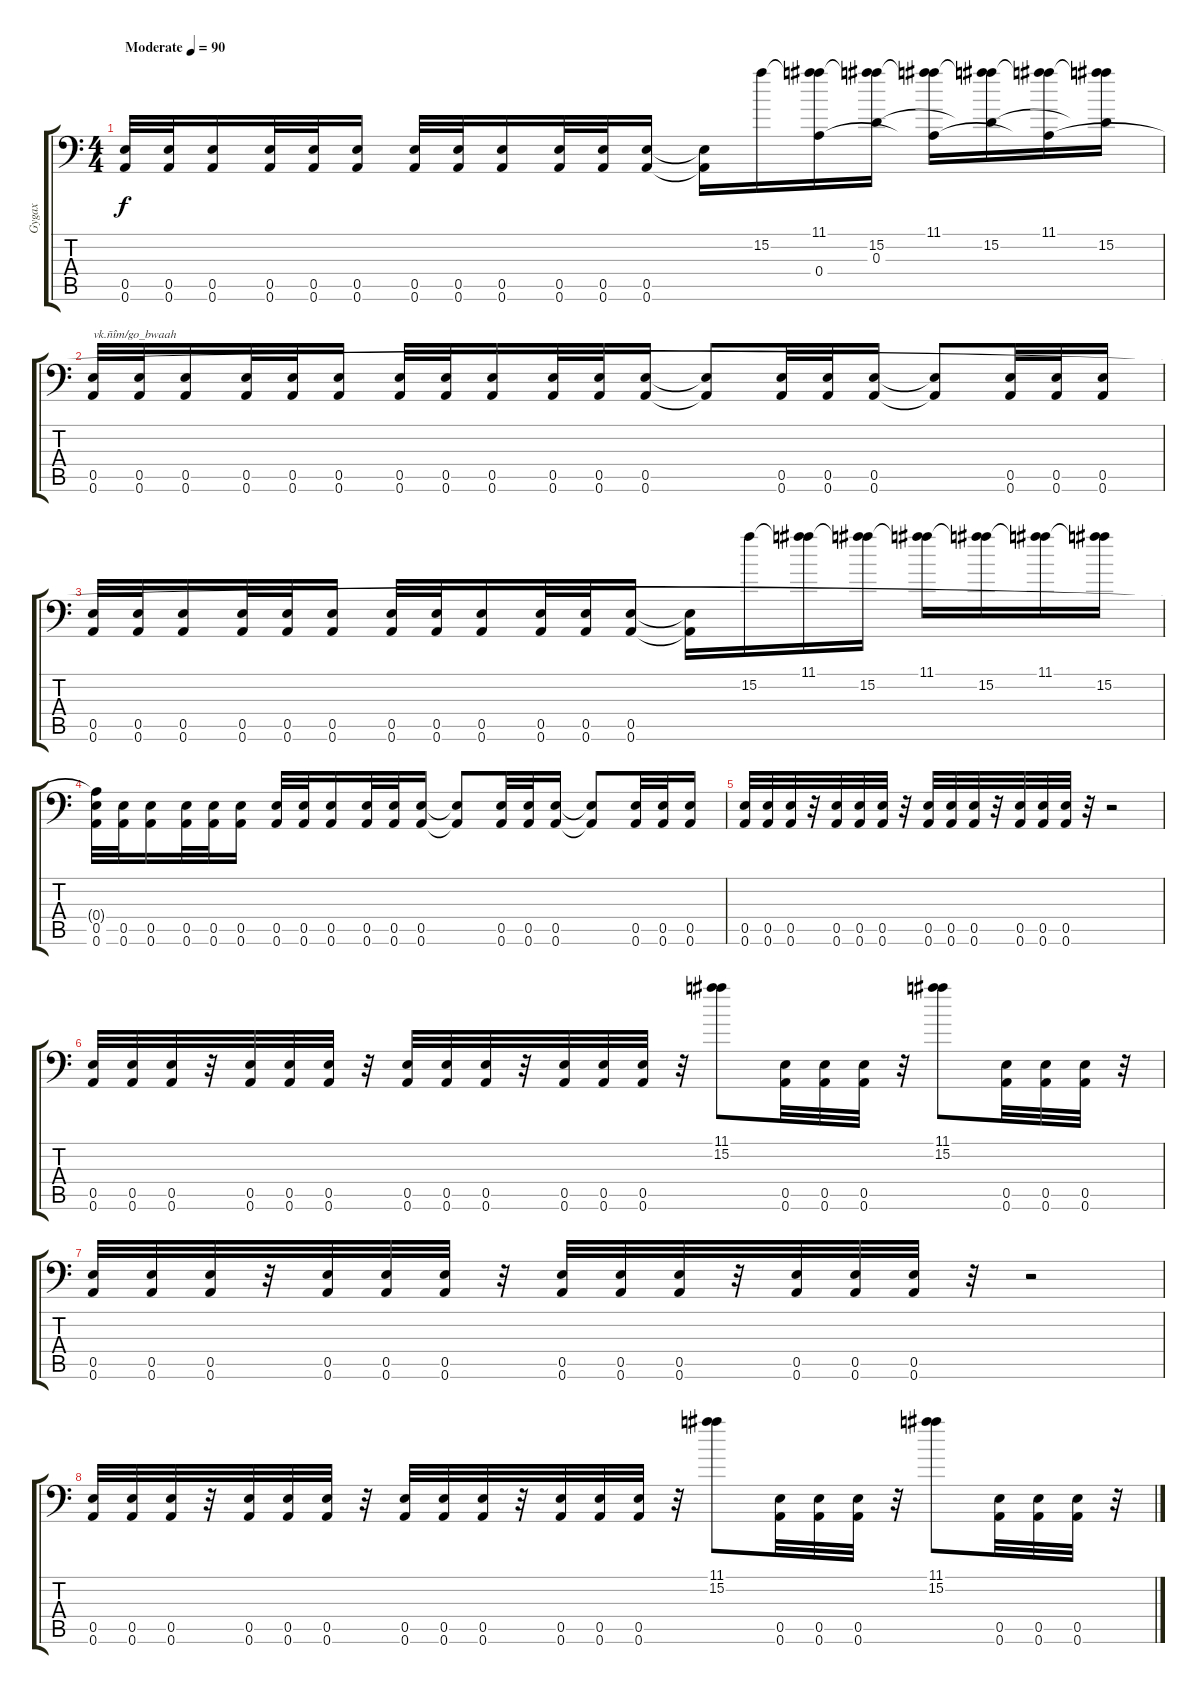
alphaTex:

\track ("Gygax" "Gygax") {instrument distortionguitar}
\staff {score tabs}
\tuning (B3 Gb3 D3 A2 E2 A1) {hide}
\ts (4 4)
\tempo (90 "Moderate")
\clef f4
\ks c
(0.5 0.6).32{dy f instrument distortionguitar} (0.5 0.6).32 (0.5 0.6).16 (0.5 0.6).32 (0.5 0.6).32 (0.5 0.6).16 (0.5 0.6).32 (0.5 0.6).32 (0.5 0.6).16 (0.5 0.6).32 (0.5 0.6).32 (0.5 0.6).16 (0.5{t} 0.6{t}).16 15.2.16 (11.1 15.2{t} 0.4).16 (11.1{t} 15.2 0.3).16 (11.1 15.2{t} 0.4{t}).16 (11.1{t} 15.2 0.3{t}).16 (11.1 15.2{t} 0.4{t}).16 (11.1{t} 15.2 0.3{t}).16 |
(0.5 0.6).32{txt "vk.ñîm/go_bwaah"} (0.5 0.6).32 (0.5 0.6).16 (0.5 0.6).32 (0.5 0.6).32 (0.5 0.6).16 (0.5 0.6).32 (0.5 0.6).32 (0.5 0.6).16 (0.5 0.6).32 (0.5 0.6).32 (0.5 0.6).16 (0.5{t} 0.6{t}).8 (0.5 0.6).32 (0.5 0.6).32 (0.5 0.6).16 (0.5{t} 0.6{t}).8 (0.5 0.6).32 (0.5 0.6).32 (0.5 0.6).16 |
(0.5 0.6).32 (0.5 0.6).32 (0.5 0.6).16 (0.5 0.6).32 (0.5 0.6).32 (0.5 0.6).16 (0.5 0.6).32 (0.5 0.6).32 (0.5 0.6).16 (0.5 0.6).32 (0.5 0.6).32 (0.5 0.6).16 (0.5{t} 0.6{t}).16 15.2.16 (11.1 15.2{t}).16 (11.1{t} 15.2).16 (11.1 15.2{t}).16 (11.1{t} 15.2).16 (11.1 15.2{t}).16 (11.1{t} 15.2).16 |
(0.4{t} 0.5 0.6).32 (0.5 0.6).32 (0.5 0.6).16 (0.5 0.6).32 (0.5 0.6).32 (0.5 0.6).16 (0.5 0.6).32 (0.5 0.6).32 (0.5 0.6).16 (0.5 0.6).32 (0.5 0.6).32 (0.5 0.6).16 (0.5{t} 0.6{t}).8 (0.5 0.6).32 (0.5 0.6).32 (0.5 0.6).16 (0.5{t} 0.6{t}).8 (0.5 0.6).32 (0.5 0.6).32 (0.5 0.6).16 |
(0.5 0.6).32 (0.5 0.6).32 (0.5 0.6).32 r.32 (0.5 0.6).32 (0.5 0.6).32 (0.5 0.6).32 r.32 (0.5 0.6).32 (0.5 0.6).32 (0.5 0.6).32 r.32 (0.5 0.6).32 (0.5 0.6).32 (0.5 0.6).32 r.32 r.2 |
(0.5 0.6).32 (0.5 0.6).32 (0.5 0.6).32 r.32 (0.5 0.6).32 (0.5 0.6).32 (0.5 0.6).32 r.32 (0.5 0.6).32 (0.5 0.6).32 (0.5 0.6).32 r.32 (0.5 0.6).32 (0.5 0.6).32 (0.5 0.6).32 r.32 (11.1 15.2).8 (0.5 0.6).32 (0.5 0.6).32 (0.5 0.6).32 r.32 (11.1 15.2).8 (0.5 0.6).32 (0.5 0.6).32 (0.5 0.6).32 r.32 |
(0.5 0.6).32 (0.5 0.6).32 (0.5 0.6).32 r.32 (0.5 0.6).32 (0.5 0.6).32 (0.5 0.6).32 r.32 (0.5 0.6).32 (0.5 0.6).32 (0.5 0.6).32 r.32 (0.5 0.6).32 (0.5 0.6).32 (0.5 0.6).32 r.32 r.2 |
(0.5 0.6).32 (0.5 0.6).32 (0.5 0.6).32 r.32 (0.5 0.6).32 (0.5 0.6).32 (0.5 0.6).32 r.32 (0.5 0.6).32 (0.5 0.6).32 (0.5 0.6).32 r.32 (0.5 0.6).32 (0.5 0.6).32 (0.5 0.6).32 r.32 (11.1 15.2).8 (0.5 0.6).32 (0.5 0.6).32 (0.5 0.6).32 r.32 (11.1 15.2).8 (0.5 0.6).32 (0.5 0.6).32 (0.5 0.6).32 r.32
